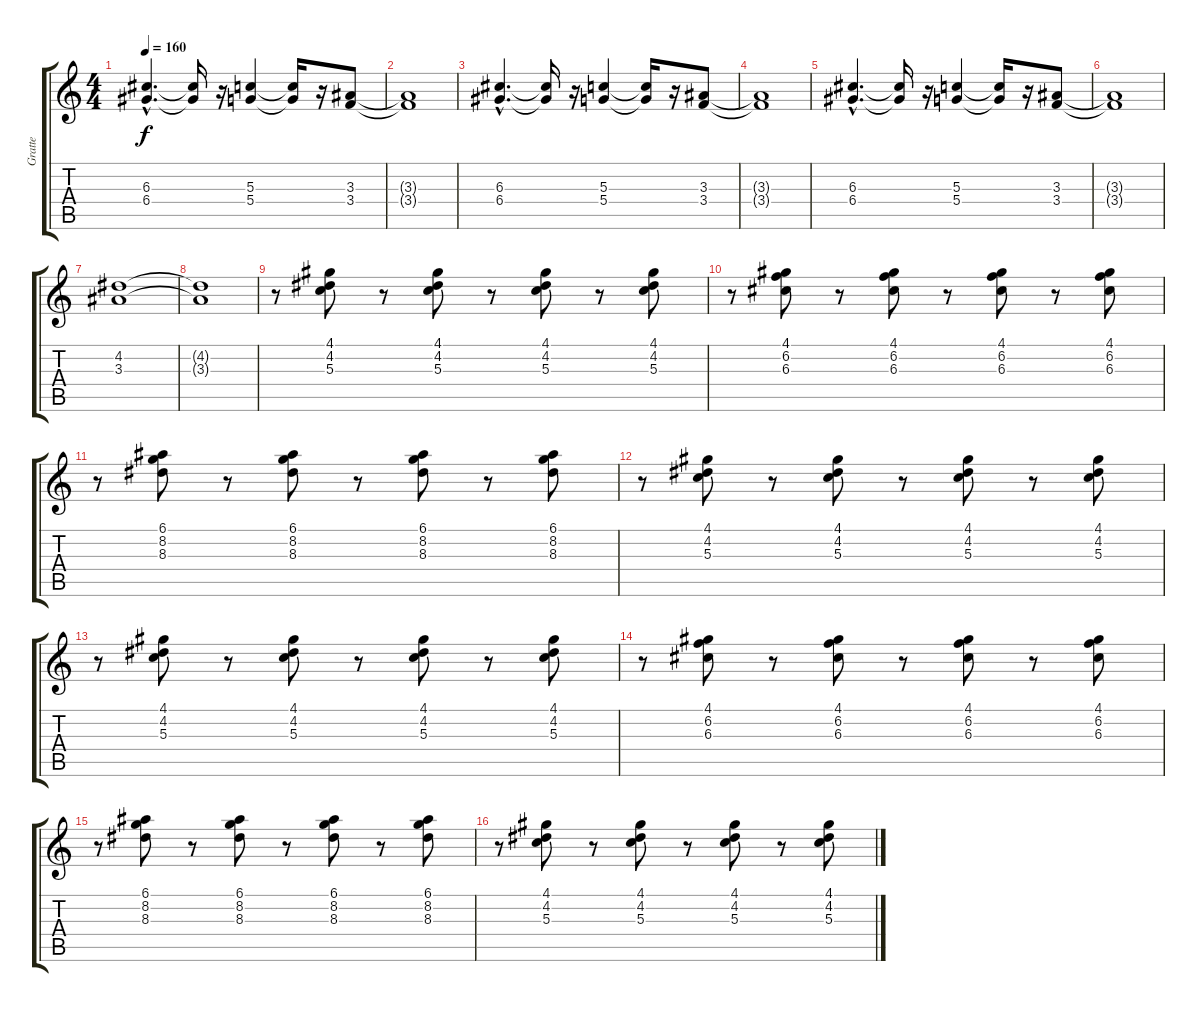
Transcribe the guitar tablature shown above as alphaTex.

\track ("Gratte" "Gratte") {instrument electricguitarclean}
\staff {score tabs}
\tuning (E4 B3 G3 D3 A2 E2) {hide}
\ts (4 4)
\tempo 160
\clef g2
\ks c
(6.3{hac} 6.4{hac}).4{d dy f instrument distortionguitar} (6.3{t} 6.4{t}).16 r.16 (5.3 5.4).4 (5.3{t} 5.4{t}).16 r.16 (3.3 3.4).8 |
(3.3{t} 3.4{t}).1 |
(6.3{hac} 6.4{hac}).4{d} (6.3{t} 6.4{t}).16 r.16 (5.3 5.4).4 (5.3{t} 5.4{t}).16 r.16 (3.3 3.4).8 |
(3.3{t} 3.4{t}).1 |
(6.3{hac} 6.4{hac}).4{d} (6.3{t} 6.4{t}).16 r.16 (5.3 5.4).4 (5.3{t} 5.4{t}).16 r.16 (3.3 3.4).8 |
(3.3{t} 3.4{t}).1 |
(4.2 3.3).1 |
(4.2{t} 3.3{t}).1 |
r.8{instrument electricguitarclean} (4.1 4.2 5.3).8 r.8 (4.1 4.2 5.3).8 r.8 (4.1 4.2 5.3).8 r.8 (4.1 4.2 5.3).8 |
r.8 (4.1 6.2 6.3).8 r.8 (4.1 6.2 6.3).8 r.8 (4.1 6.2 6.3).8 r.8 (4.1 6.2 6.3).8 |
r.8 (6.1 8.2 8.3).8 r.8 (6.1 8.2 8.3).8 r.8 (6.1 8.2 8.3).8 r.8 (6.1 8.2 8.3).8 |
r.8 (4.1 4.2 5.3).8 r.8 (4.1 4.2 5.3).8 r.8 (4.1 4.2 5.3).8 r.8 (4.1 4.2 5.3).8 |
r.8 (4.1 4.2 5.3).8 r.8 (4.1 4.2 5.3).8 r.8 (4.1 4.2 5.3).8 r.8 (4.1 4.2 5.3).8 |
r.8 (4.1 6.2 6.3).8 r.8 (4.1 6.2 6.3).8 r.8 (4.1 6.2 6.3).8 r.8 (4.1 6.2 6.3).8 |
r.8 (6.1 8.2 8.3).8 r.8 (6.1 8.2 8.3).8 r.8 (6.1 8.2 8.3).8 r.8 (6.1 8.2 8.3).8 |
r.8 (4.1 4.2 5.3).8 r.8 (4.1 4.2 5.3).8 r.8 (4.1 4.2 5.3).8 r.8 (4.1 4.2 5.3).8
